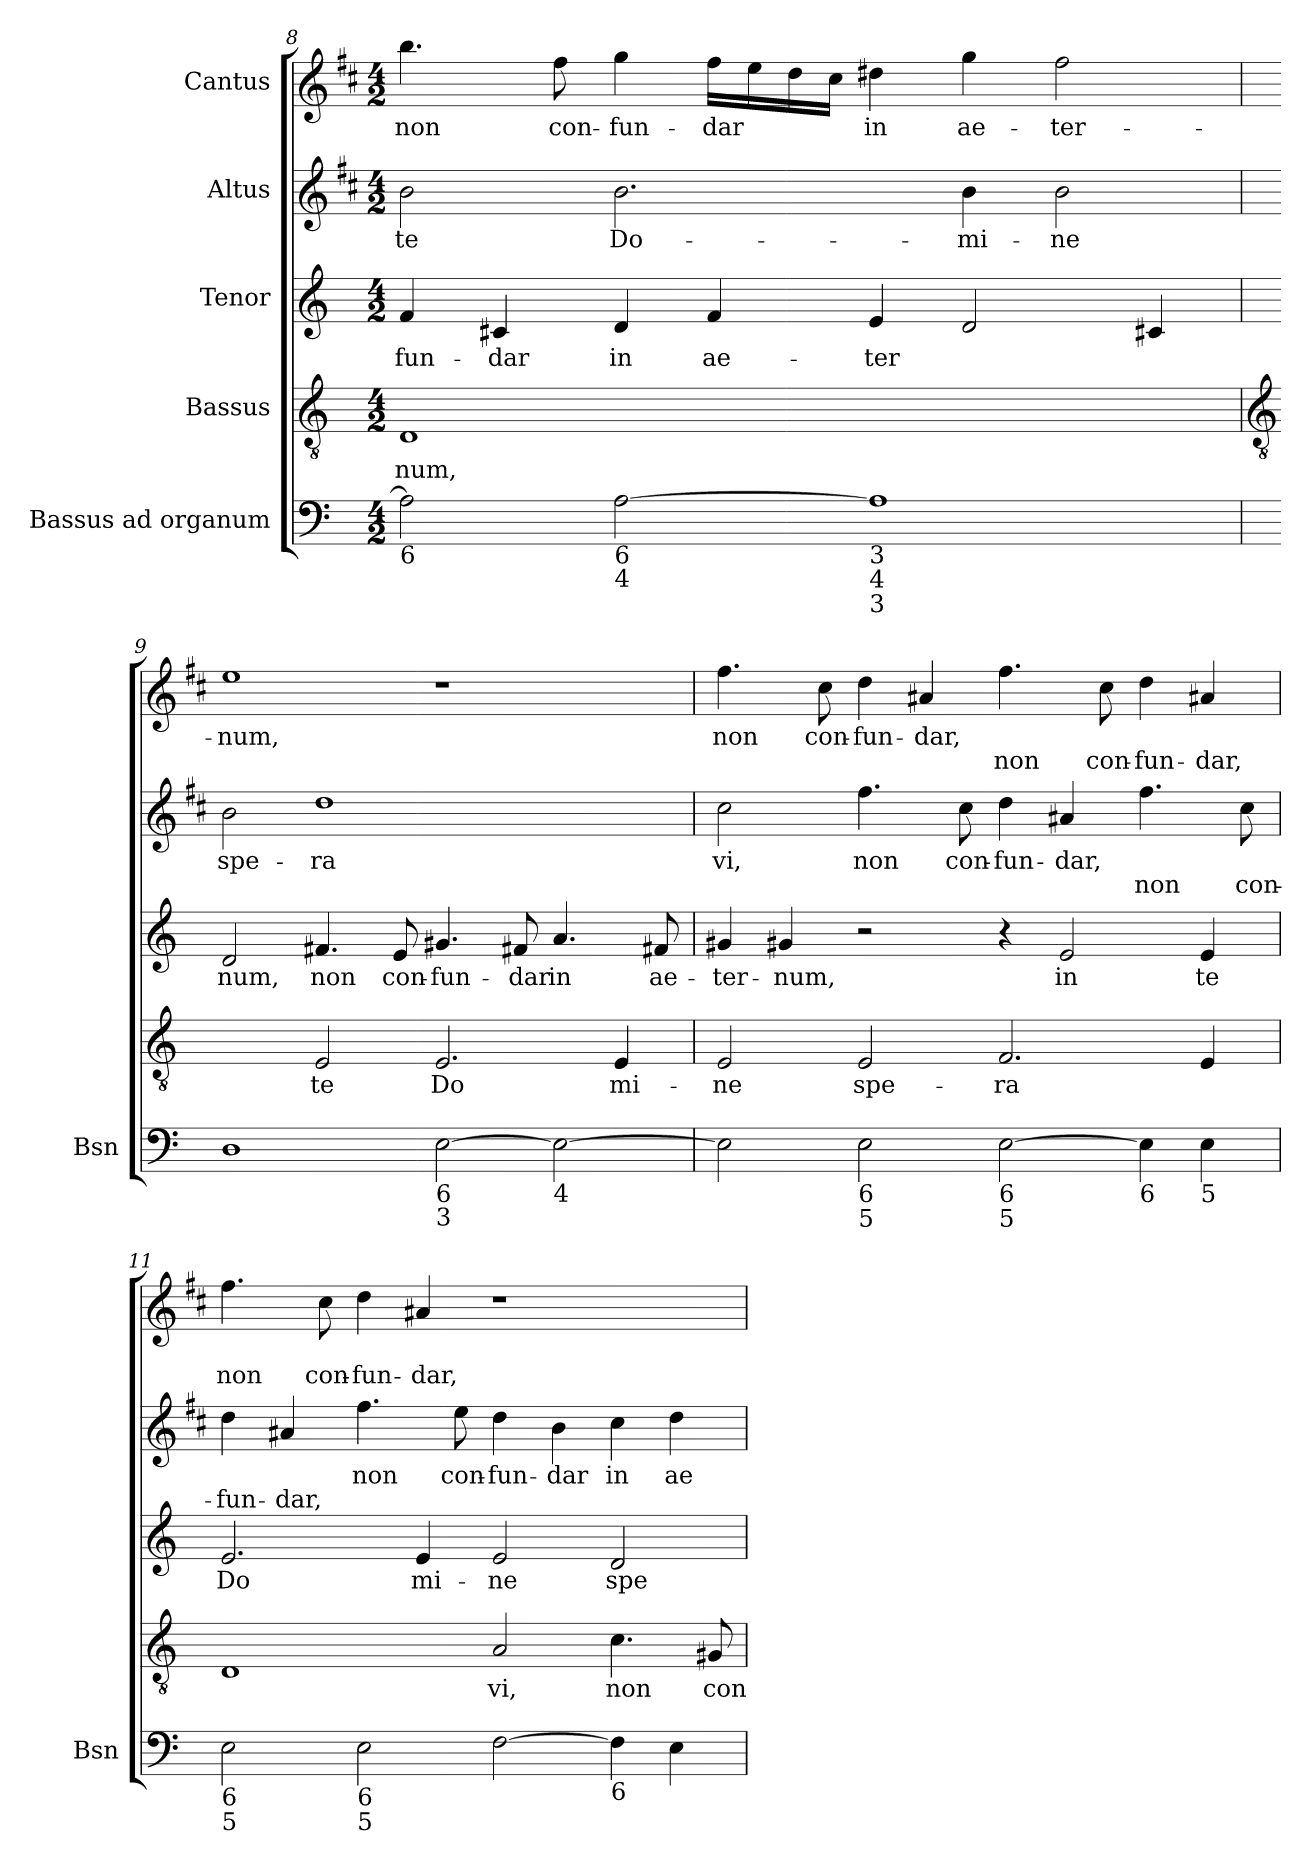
**kern	**kern	**text	**kern	**text	**kern	**text	**text	**kern	**text	**text
*part5	*part4	*part4	*part3	*part3	*part2	*part2	*part2	*part1	*part1	*part1
*staff5	*staff4	*staff4	*staff3	*staff3	*staff2	*staff2	*staff2	*staff1	*staff1	*staff1
*I"Bassus ad organum	*I"Bassus	*	*I"Tenor	*	*I"Altus	*	*	*I"Cantus	*	*
*I'Bsn	*	*	*	*	*	*	*	*	*	*
*clefF4	*clefGv2	*	*clefG2	*	*clefG2	*	*	*clefG2	*	*
*	*	*	*	*	*ITrd1c2	*	*	*ITrd1c2	*	*
*k[]	*k[]	*	*k[]	*	*k[]	*	*	*k[]	*	*
*C:	*C:	*	*C:	*	*C:	*	*	*C:	*	*
*M4/2	*M4/2	*	*M4/2	*	*M4/2	*	*	*M4/2	*	*
=8	=8	=8	=8	=8	=8	=8	=8	=8	=8	=8
!LO:TX:b:t=6	!	!	!	!	!	!	!	!	!	!
!	!	!LO:LY:b	!	!LO:LY:b	!	!LO:LY:b	!	!	!LO:LY:b	!
2A]	1D	num,	4f	-fun-	2a	te	.	4.aa	non	.
!	!	!	!	!LO:LY:b	!	!	!	!	!	!
.	.	.	4c#X	-dar	.	.	.	.	.	.
!	!	!	!	!	!	!	!	!	!LO:LY:b	!
.	.	.	.	.	.	.	.	8ee	con-	.
!LO:TX:b:t=6\n4	!	!	!	!	!	!	!	!	!	!
!	!	!	!	!LO:LY:b	!	!LO:LY:b	!	!	!LO:LY:b	!
[2A	.	.	4d	in	2.a	Do-	.	4ff	-fun-	.
!	!	!	!	!LO:LY:b	!	!	!	!	!LO:LY:b	!
.	.	.	4f	ae-	.	.	.	16eeLL	-dar	.
.	.	.	.	.	.	.	.	16dd	.	.
.	.	.	.	.	.	.	.	16cc	.	.
.	.	.	.	.	.	.	.	16bJJ	.	.
!LO:TX:b:t=3	!	!	!	!	!	!	!	!	!	!
!LO:TX:b:t=4	!	!	!	!	!	!	!	!	!	!
!LO:TX:b:t=3	!	!	!	!	!	!	!	!	!	!
!	!	!LO:LY:b	!	!LO:LY:b	!	!	!	!	!LO:LY:b	!
1A]	[1Eyy	in	4e	-ter	.	.	.	4cc#X	in	.
!	!	!	!	!	!	!LO:LY:b	!	!	!LO:LY:b	!
.	.	.	2d	.	4a	-mi-	.	4ff	ae-	.
!	!	!	!	!	!	!LO:LY:b	!	!	!LO:LY:b	!
.	.	.	.	.	2a	-ne	.	2ee	-ter-	.
.	.	.	4c#X	.	.	.	.	.	.	.
!!LO:LB:g=z
=9	=9	=9	=9	=9	=9	=9	=9	=9	=9	=9
*	*clefGv2	*	*	*	*	*	*	*	*	*
!	!	!	!	!LO:LY:b	!	!LO:LY:b	!	!	!LO:LY:b	!
1D	2Eyy]	.	2d	num,	2a	spe-	.	1dd	-num,	.
!	!	!LO:LY:b	!	!LO:LY:b	!	!LO:LY:b	!	!	!	!
.	2E	te	4.f#X	non	1cc	-ra	.	.	.	.
!	!	!	!	!LO:LY:b	!	!	!	!	!	!
.	.	.	8e	con-	.	.	.	.	.	.
!LO:TX:b:t=6\n3	!	!	!	!	!	!	!	!	!	!
!	!	!LO:LY:b	!	!LO:LY:b	!	!	!	!	!	!
[2E	2.E	Do	4.g#X	-fun-	.	.	.	1r	.	.
!	!	!	!	!LO:LY:b	!	!	!	!	!	!
.	.	.	8f#X	-dar	.	.	.	.	.	.
!LO:TX:b:t=4	!	!	!	!	!	!	!	!	!	!
!	!	!	!	!LO:LY:b	!	!	!	!	!	!
2E_	.	.	4.a	in	2ryy	.	.	.	.	.
!	!	!LO:LY:b	!	!	!	!	!	!	!	!
.	4E	mi-	.	.	.	.	.	.	.	.
!	!	!	!	!LO:LY:b	!	!	!	!	!	!
.	.	.	8f#X	ae-	.	.	.	.	.	.
!!LO:LB:g=z
=10	=10	=10	=10	=10	=10	=10	=10	=10	=10	=10
!	!	!LO:LY:b	!	!LO:LY:b	!	!LO:LY:b	!	!	!LO:LY:b	!
2E]	2E	-ne	4g#X	-ter-	2b	vi,	.	4.ee	non	.
!	!	!	!	!LO:LY:b	!	!	!	!	!	!
.	.	.	4g#X	-num,	.	.	.	.	.	.
!	!	!	!	!	!	!	!	!	!LO:LY:b	!
.	.	.	.	.	.	.	.	8b	con-	.
!LO:TX:b:t=6	!	!	!	!	!	!	!	!	!	!
!LO:TX:b:t=5	!	!	!	!	!	!	!	!	!	!
!	!	!LO:LY:b	!	!	!	!LO:LY:b	!	!	!LO:LY:b	!
2E	2E	spe-	2r	.	4.ee	non	.	4cc	-fun-	.
!	!	!	!	!	!	!	!	!	!LO:LY:b	!
.	.	.	.	.	.	.	.	4g#X	-dar,	.
!	!	!	!	!	!	!LO:LY:b	!	!	!	!
.	.	.	.	.	8b	con-	.	.	.	.
!LO:TX:b:t=6	!	!	!	!	!	!	!	!	!	!
!LO:TX:b:t=5	!	!	!	!	!	!	!	!	!	!
!	!	!LO:LY:b	!	!	!	!LO:LY:b	!	!	!	!LO:LY:b
[2E	2.F	-ra	4r	.	4cc	-fun-	.	4.ee	.	non
!	!	!	!	!LO:LY:b	!	!LO:LY:b	!	!	!	!
.	.	.	2e	in	4g#X	-dar,	.	.	.	.
!	!	!	!	!	!	!	!	!	!	!LO:LY:b
.	.	.	.	.	.	.	.	8b	.	con-
!LO:TX:b:t=6	!	!	!	!	!	!	!	!	!	!
!	!	!	!	!	!	!	!LO:LY:b	!	!	!LO:LY:b
4E]	.	.	.	.	4.ee	.	non	4cc	.	-fun-
!LO:TX:b:t=5	!	!	!	!	!	!	!	!	!	!
!	!	!	!	!LO:LY:b	!	!	!	!	!	!LO:LY:b
4E	4E	.	4e	te	.	.	.	4g#X	.	-dar,
!	!	!	!	!	!	!	!LO:LY:b	!	!	!
.	.	.	.	.	8b	.	con-	.	.	.
=11	=11	=11	=11	=11	=11	=11	=11	=11	=11	=11
!LO:TX:b:t=6	!	!	!	!	!	!	!	!	!	!
!LO:TX:b:t=5	!	!	!	!	!	!	!	!	!	!
!	!	!	!	!LO:LY:b	!	!	!LO:LY:b	!	!	!LO:LY:b
2E	1D	.	2.e	Do	4cc	.	-fun-	4.ee	.	non
!	!	!	!	!	!	!	!LO:LY:b	!	!	!
.	.	.	.	.	4g#X	.	-dar,	.	.	.
!	!	!	!	!	!	!	!	!	!	!LO:LY:b
.	.	.	.	.	.	.	.	8b	.	con-
!LO:TX:b:t=6	!	!	!	!	!	!	!	!	!	!
!LO:TX:b:t=5	!	!	!	!	!	!	!	!	!	!
!	!	!	!	!	!	!LO:LY:b	!	!	!	!LO:LY:b
2E	.	.	.	.	4.ee	non	.	4cc	.	-fun-
!	!	!	!	!LO:LY:b	!	!	!	!	!	!LO:LY:b
.	.	.	4e	mi-	.	.	.	4g#X	.	-dar,
!	!	!	!	!	!	!LO:LY:b	!	!	!	!
.	.	.	.	.	8dd	con-	.	.	.	.
!	!	!LO:LY:b	!	!LO:LY:b	!	!LO:LY:b	!	!	!	!
[2F	2A	vi,	2e	-ne	4cc	-fun-	.	1r	.	.
!	!	!	!	!	!	!LO:LY:b	!	!	!	!
.	.	.	.	.	4a	-dar	.	.	.	.
!LO:TX:b:t=6	!	!	!	!	!	!	!	!	!	!
!	!	!LO:LY:b	!	!LO:LY:b	!	!LO:LY:b	!	!	!	!
4F]	4.c	non	2d	spe-	4b	in	.	.	.	.
!	!	!	!	!	!	!LO:LY:b	!	!	!	!
4E	.	.	.	.	4cc	ae-	.	.	.	.
!	!	!LO:LY:b	!	!	!	!	!	!	!	!
.	8G#X	con-	.	.	.	.	.	.	.	.
=	=	=	=	=	=	=	=	=	=	=
*-	*-	*-	*-	*-	*-	*-	*-	*-	*-	*-
